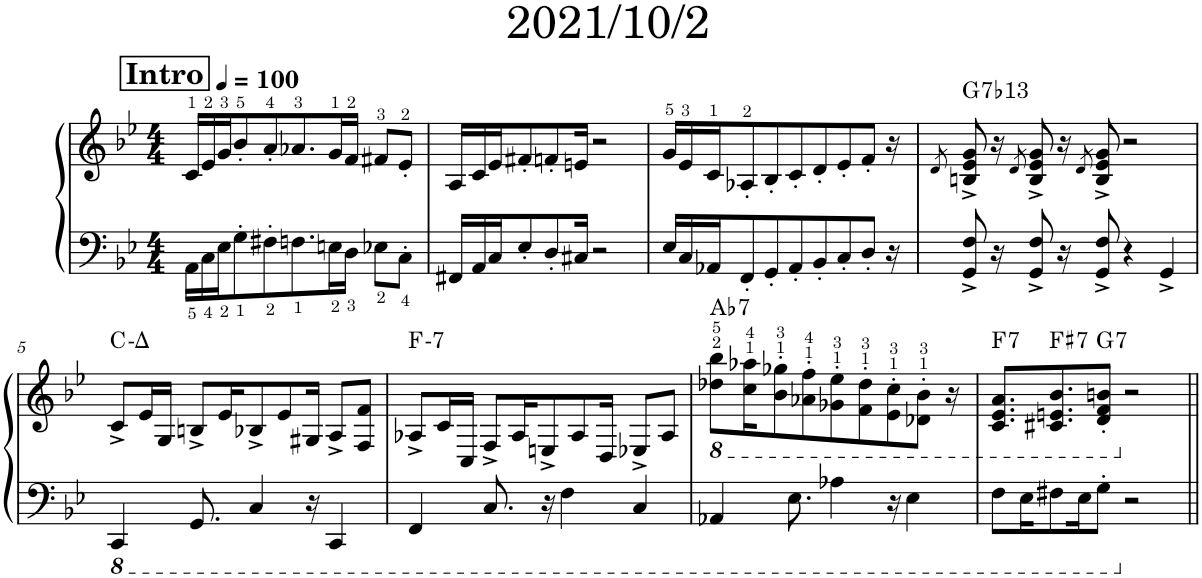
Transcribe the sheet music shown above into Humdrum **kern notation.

**kern	**kern	**harte
*part1	*part1	*part1
*staff2	*staff1	*
*I"Piano	*	*
*I'Pno.	*	*
*clefF4	*clefG2	*
*k[b-e-]	*k[b-e-]	*
*M4/4	*M4/4	*
*MM100	*MM100	*
!!LO:REH:place=s1:a:B:cj:fs=14:t=Intro
=1	=1	=1
16AA\LL	16c/LL	.
16C\	16e-/	.
16E-\J	16g/J	.
8G'\	8b-'/	.
8F#X'\	8a'/	.
8.Fn\	8.a-X/	.
16En\L	16g/L	.
16D\JJ	16f/JJ	.
8E-X\L	8f#X/L	.
8C'\J	8e-'/J	.
=2	=2	=2
16FF#X/LL	16A/LL	.
16AA/	16c/	.
16C/J	16e-/J	.
8E-'/	8f#X'/	.
8D'/	8fn'/	.
16C#X/Jk	16en/Jk	.
2r	2r	.
=3	=3	=3
16E-/LL	16g/LL	.
16C/	16e-/	.
16AA-X/J	16c/J	.
8FF'/	8A-X'/	.
8GG'/	8B-'/	.
8AA-'/	8c'/	.
8BB-'/	8d'/	.
8C'/	8e-'/	.
8D'/J	8f'/J	.
16r	16r	.
=4	=4	=4
.	8qd/	.
!	!	!LO:H:kt=7
8GG/^ 8F/^	8Bn/^ 8e-/^ 8g/^	G:7(b13)
16r	16r	.
.	8qd/	.
8GG/^ 8F/^	8B/^ 8e-/^ 8g/^	.
16r	16r	.
.	8qd/	.
8GG/^ 8F/^	8B/^ 8e-/^ 8g/^	.
4r	2r	.
4GG^/	.	.
!!LO:LB:g=z
=5	=5	=5
!	!	!LO:H:kt=^7
4CCC/	8c^/L	C:minmaj7
.	16e-/L	.
.	16G/JJ	.
8.GGG/	8Bn^/L	.
.	16e-/K	.
4CC/	8B-X^/	.
.	8e-/	.
16r	16G#X/Jk	.
4CCC/	8A^/L	.
.	8F/ 8f/J	.
=6	=6	=6
!	!	!LO:H:kt=7
4FFF/	8A-X^/L	F:min7
.	16c/L	.
.	16C/JJ	.
8.CC/	8F^/L	.
.	16A-/K	.
16r	8En^/	.
4FF\	.	.
.	8A-/	.
.	16D/Jk	.
4CC/	8E-X^/L	.
.	8A-/J	.
=7	=7	=7
*	*8ba	*
!	!	!LO:H:kt=7
4AAA-X/	8d-X\ 8b-\L	Ab:7
.	16c\ 16a-X\K	.
.	8B-\' 8g-X\'	.
8.EE-\	.	.
.	8A-X\' 8f\'	.
4AA-X\	8G-X\' 8e-\'	.
.	8F\' 8d-\'	.
16r	8E-\' 8c\'	.
4EE-\	.	.
.	8D-X\' 8B-\'J	.
.	16r	.
=8	=8	=8
!	!	!LO:H:kt=7
8FF\L	8.C/ 8.E-/ 8.A/L	F:7
16EE-\K	.	.
!	!	!LO:H:kt=7
8FF#X\	8.C#X/ 8.En/ 8.B-/	F#:7
16EE-\K	.	.
!	!	!LO:H:kt=7
8GG'\J	8D/' 8F/' 8Bn/'J	G:7
*	*X8ba	*
2r	2r	.
=||	=||	=||
*-	*-	*-
